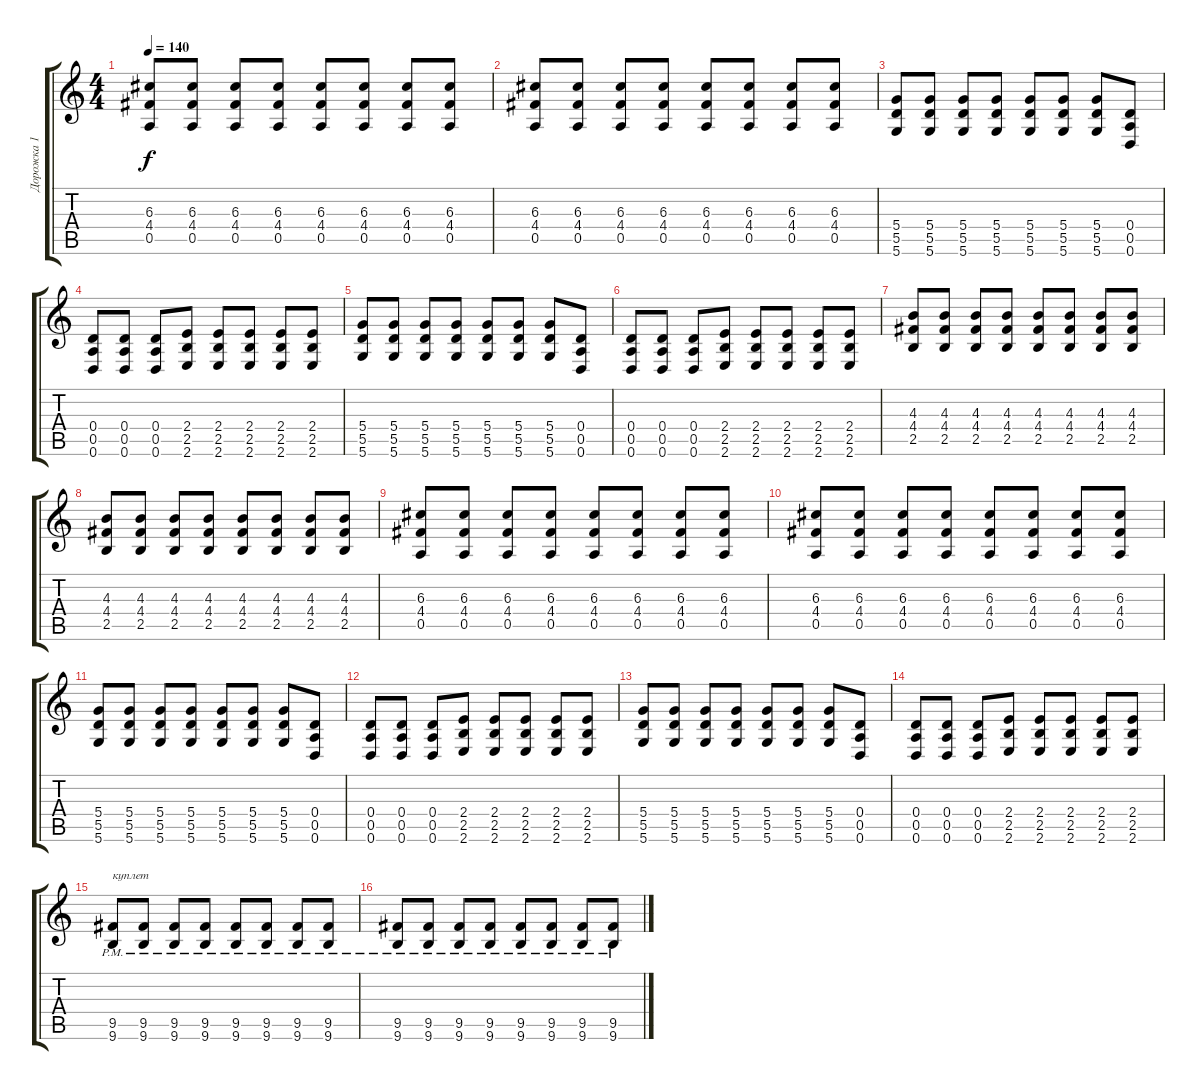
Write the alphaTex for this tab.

\track ("Дорожка 1" "Дорожка 1") {instrument overdrivenguitar}
\staff {score tabs}
\tuning (E4 B3 G3 D3 A2 D2) {hide}
\ts (4 4)
\tempo 140
\clef g2
\ks c
(6.3 4.4 0.5).8{dy f} (6.3 4.4 0.5).8 (6.3 4.4 0.5).8 (6.3 4.4 0.5).8 (6.3 4.4 0.5).8 (6.3 4.4 0.5).8 (6.3 4.4 0.5).8 (6.3 4.4 0.5).8 |
(6.3 4.4 0.5).8 (6.3 4.4 0.5).8 (6.3 4.4 0.5).8 (6.3 4.4 0.5).8 (6.3 4.4 0.5).8 (6.3 4.4 0.5).8 (6.3 4.4 0.5).8 (6.3 4.4 0.5).8 |
(5.4 5.5 5.6).8 (5.4 5.5 5.6).8 (5.4 5.5 5.6).8 (5.4 5.5 5.6).8 (5.4 5.5 5.6).8 (5.4 5.5 5.6).8 (5.4 5.5 5.6).8 (0.4 0.5 0.6).8 |
(0.4 0.5 0.6).8 (0.4 0.5 0.6).8 (0.4 0.5 0.6).8 (2.4 2.5 2.6).8 (2.4 2.5 2.6).8 (2.4 2.5 2.6).8 (2.4 2.5 2.6).8 (2.4 2.5 2.6).8 |
(5.4 5.5 5.6).8 (5.4 5.5 5.6).8 (5.4 5.5 5.6).8 (5.4 5.5 5.6).8 (5.4 5.5 5.6).8 (5.4 5.5 5.6).8 (5.4 5.5 5.6).8 (0.4 0.5 0.6).8 |
(0.4 0.5 0.6).8 (0.4 0.5 0.6).8 (0.4 0.5 0.6).8 (2.4 2.5 2.6).8 (2.4 2.5 2.6).8 (2.4 2.5 2.6).8 (2.4 2.5 2.6).8 (2.4 2.5 2.6).8 |
(4.3 4.4 2.5).8 (4.3 4.4 2.5).8 (4.3 4.4 2.5).8 (4.3 4.4 2.5).8 (4.3 4.4 2.5).8 (4.3 4.4 2.5).8 (4.3 4.4 2.5).8 (4.3 4.4 2.5).8 |
(4.3 4.4 2.5).8 (4.3 4.4 2.5).8 (4.3 4.4 2.5).8 (4.3 4.4 2.5).8 (4.3 4.4 2.5).8 (4.3 4.4 2.5).8 (4.3 4.4 2.5).8 (4.3 4.4 2.5).8 |
(6.3 4.4 0.5).8 (6.3 4.4 0.5).8 (6.3 4.4 0.5).8 (6.3 4.4 0.5).8 (6.3 4.4 0.5).8 (6.3 4.4 0.5).8 (6.3 4.4 0.5).8 (6.3 4.4 0.5).8 |
(6.3 4.4 0.5).8 (6.3 4.4 0.5).8 (6.3 4.4 0.5).8 (6.3 4.4 0.5).8 (6.3 4.4 0.5).8 (6.3 4.4 0.5).8 (6.3 4.4 0.5).8 (6.3 4.4 0.5).8 |
(5.4 5.5 5.6).8 (5.4 5.5 5.6).8 (5.4 5.5 5.6).8 (5.4 5.5 5.6).8 (5.4 5.5 5.6).8 (5.4 5.5 5.6).8 (5.4 5.5 5.6).8 (0.4 0.5 0.6).8 |
(0.4 0.5 0.6).8 (0.4 0.5 0.6).8 (0.4 0.5 0.6).8 (2.4 2.5 2.6).8 (2.4 2.5 2.6).8 (2.4 2.5 2.6).8 (2.4 2.5 2.6).8 (2.4 2.5 2.6).8 |
(5.4 5.5 5.6).8 (5.4 5.5 5.6).8 (5.4 5.5 5.6).8 (5.4 5.5 5.6).8 (5.4 5.5 5.6).8 (5.4 5.5 5.6).8 (5.4 5.5 5.6).8 (0.4 0.5 0.6).8 |
(0.4 0.5 0.6).8 (0.4 0.5 0.6).8 (0.4 0.5 0.6).8 (2.4 2.5 2.6).8 (2.4 2.5 2.6).8 (2.4 2.5 2.6).8 (2.4 2.5 2.6).8 (2.4 2.5 2.6).8 |
(9.5{pm} 9.6{pm}).8{txt "куплет"} (9.5{pm} 9.6{pm}).8 (9.5{pm} 9.6{pm}).8 (9.5{pm} 9.6{pm}).8 (9.5{pm} 9.6{pm}).8 (9.5{pm} 9.6{pm}).8 (9.5{pm} 9.6{pm}).8 (9.5{pm} 9.6{pm}).8 |
(9.5{pm} 9.6{pm}).8 (9.5{pm} 9.6{pm}).8 (9.5{pm} 9.6{pm}).8 (9.5{pm} 9.6{pm}).8 (9.5{pm} 9.6{pm}).8 (9.5{pm} 9.6{pm}).8 (9.5{pm} 9.6{pm}).8 (9.5{pm} 9.6{pm}).8
